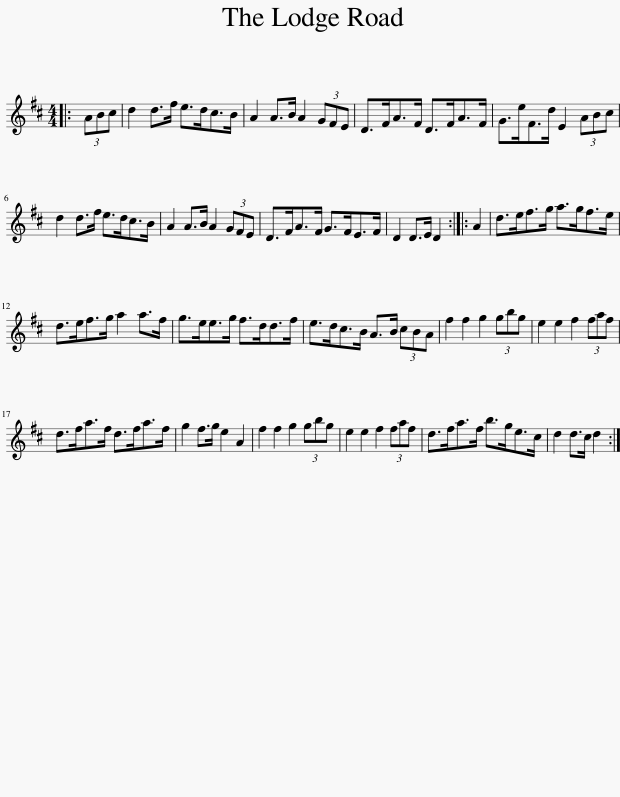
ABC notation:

X:1
L:1/8
M:4/4
I:linebreak $
K:D
V:1 treble
V:1
|: (3ABc | d2 d>f e>dc>B | A2 A>B A2 (3GFE | D>FA>F D>FA>F | G>eF>d E2 (3ABc |$ %5
 d2 d>f e>dc>B | A2 A>B A2 (3GFE | D>FA>F G>FE>F | D2 D>E D2 :: A2 | %10
 d>ef>g a>gf>e |$ d>ef>g a2 a>f | g>ee>g f>dd>f | e>dc>B A>B (3cBA | f2 f2 g2 (3gbg | %15
 e2 e2 f2 (3faf |$ d>fa>f d>fa>f | g2 f>g e2 A2 | f2 f2 g2 (3gbg | e2 e2 f2 (3faf | %20
 d>fa>f b>ge>c | d2 d>c d2 :| %22
